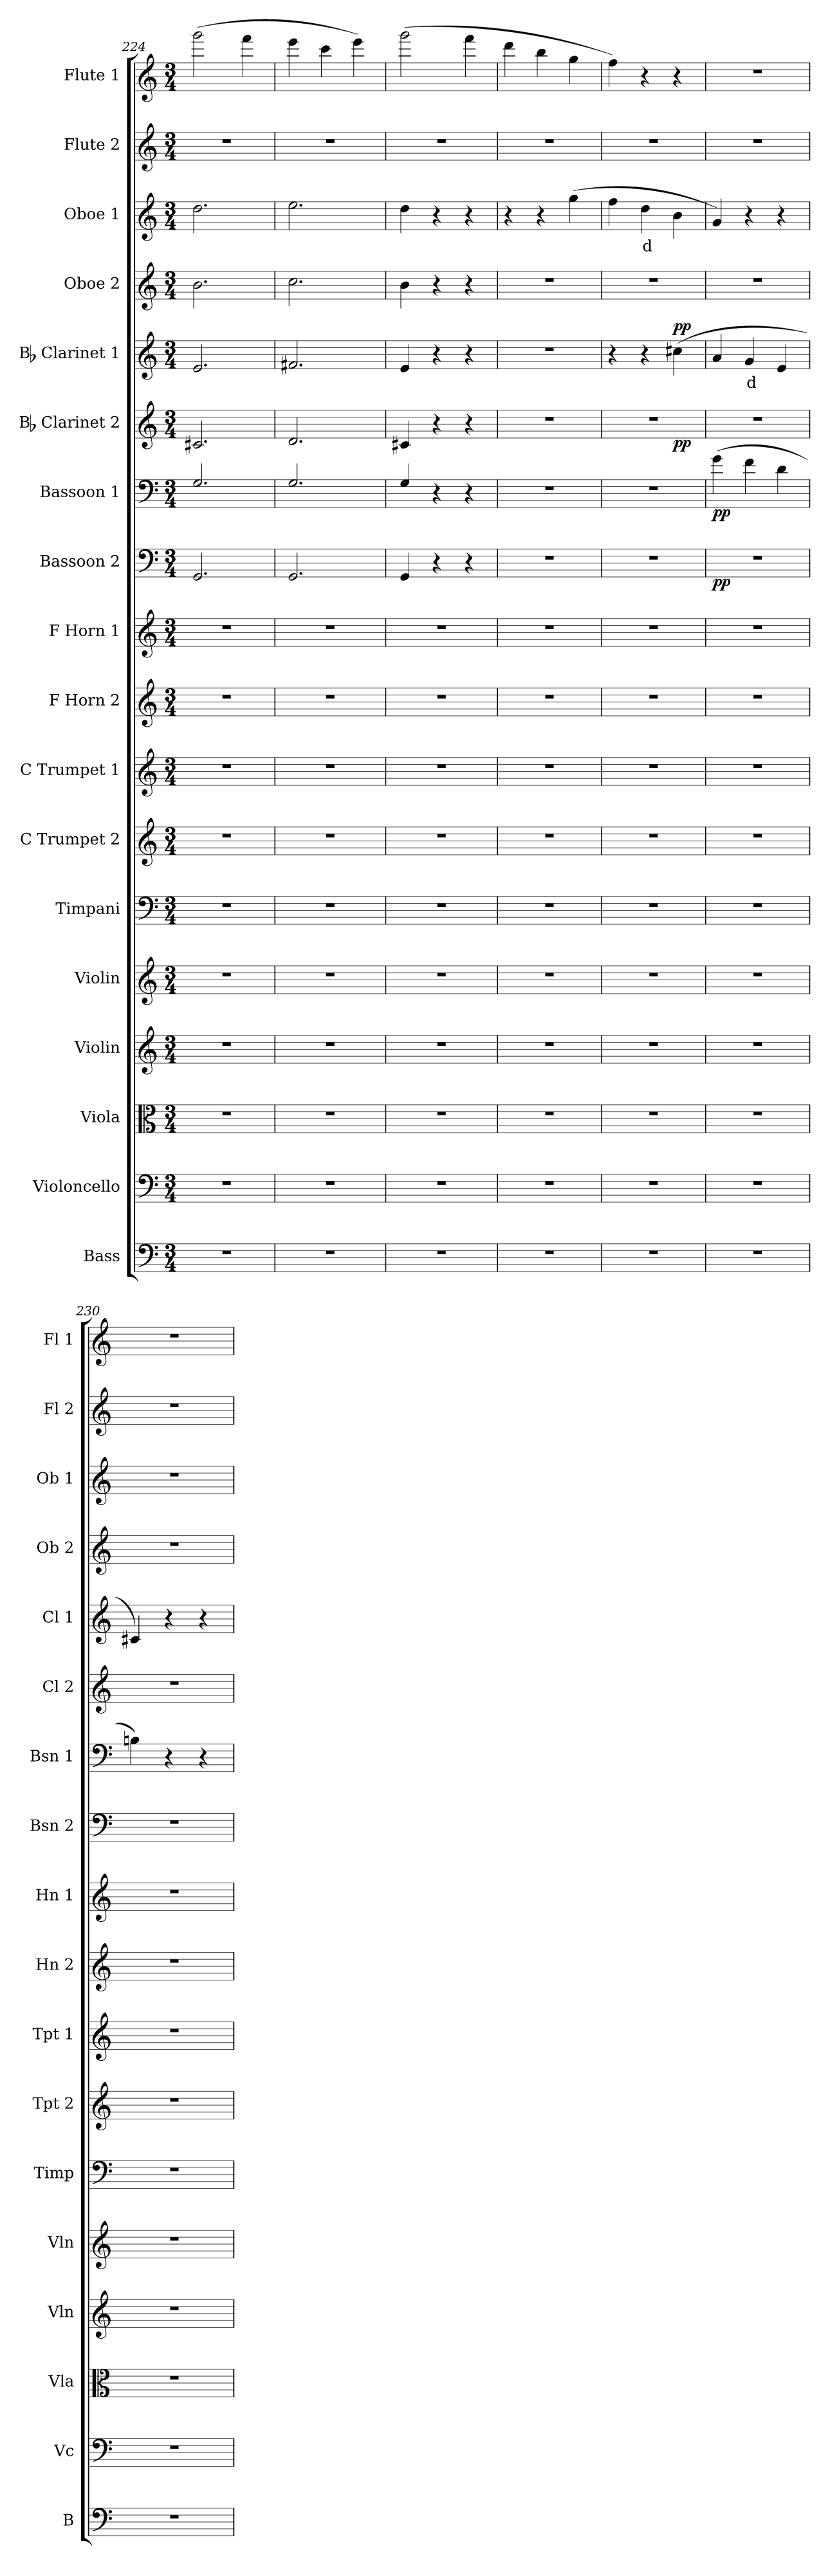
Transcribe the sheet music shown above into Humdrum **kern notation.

**kern	**kern	**kern	**kern	**kern	**kern	**kern	**kern	**kern	**kern	**kern	**dynam	**kern	**dynam	**kern	**dynam	**kern	**text	**dynam	**kern	**kern	**text	**kern	**kern
*part18	*part17	*part16	*part15	*part14	*part13	*part12	*part11	*part10	*part9	*part8	*part8	*part7	*part7	*part6	*part6	*part5	*part5	*part5	*part4	*part3	*part3	*part2	*part1
*staff18	*staff17	*staff16	*staff15	*staff14	*staff13	*staff12	*staff11	*staff10	*staff9	*staff8	*staff8	*staff7	*staff7	*staff6	*staff6	*staff5	*staff5	*staff5	*staff4	*staff3	*staff3	*staff2	*staff1
*I"Bass	*I"Violoncello	*I"Viola	*I"Violin	*I"Violin	*I"Timpani	*I"C Trumpet 2	*I"C Trumpet 1	*I"F Horn 2	*I"F Horn 1	*I"Bassoon 2	*	*I"Bassoon 1	*	*I"Bb Clarinet 2	*	*I"Bb Clarinet 1	*	*	*I"Oboe 2	*I"Oboe 1	*	*I"Flute 2	*I"Flute 1
*I'B	*I'Vc	*I'Vla	*I'Vln	*I'Vln	*I'Timp	*I'Tpt 2	*I'Tpt 1	*I'Hn 2	*I'Hn 1	*I'Bsn 2	*	*I'Bsn 1	*	*I'Cl 2	*	*I'Cl 1	*	*	*I'Ob 2	*I'Ob 1	*	*I'Fl 2	*I'Fl 1
*clefF4	*clefF4	*clefC3	*clefG2	*clefG2	*clefF4	*clefG2	*clefG2	*clefG2	*clefG2	*clefF4	*	*clefF4	*	*clefG2	*	*clefG2	*	*	*clefG2	*clefG2	*	*clefG2	*clefG2
*ITrd7c12	*	*	*	*	*	*	*	*ITrd4c7	*ITrd4c7	*	*	*	*	*ITrd1c2	*	*ITrd1c2	*	*	*	*	*	*	*
*k[]	*k[]	*k[]	*k[]	*k[]	*k[]	*k[]	*k[]	*k[b-]	*k[b-]	*k[]	*	*k[]	*	*k[b-e-]	*	*k[b-e-]	*	*	*k[]	*k[]	*	*k[]	*k[]
*M3/4	*M3/4	*M3/4	*M3/4	*M3/4	*M3/4	*M3/4	*M3/4	*M3/4	*M3/4	*M3/4	*	*M3/4	*	*M3/4	*	*M3/4	*	*	*M3/4	*M3/4	*	*M3/4	*M3/4
=224	=224	=224	=224	=224	=224	=224	=224	=224	=224	=224	=224	=224	=224	=224	=224	=224	=224	=224	=224	=224	=224	=224	=224
2.r	2.r	2.r	2.r	2.r	2.r	2.r	2.r	2.r	2.r	2.GG/	.	2.G/	.	2.Bn/	.	2.d/	.	.	2.b\	2.dd\	.	2.r	(2ggg
.	.	.	.	.	.	.	.	.	.	.	.	.	.	.	.	.	.	.	.	.	.	.	4fff
=225	=225	=225	=225	=225	=225	=225	=225	=225	=225	=225	=225	=225	=225	=225	=225	=225	=225	=225	=225	=225	=225	=225	=225
2.r	2.r	2.r	2.r	2.r	2.r	2.r	2.r	2.r	2.r	2.GG/	.	2.G/	.	2.c/	.	2.en/	.	.	2.cc\	2.ee\	.	2.r	4eee
.	.	.	.	.	.	.	.	.	.	.	.	.	.	.	.	.	.	.	.	.	.	.	4ccc
.	.	.	.	.	.	.	.	.	.	.	.	.	.	.	.	.	.	.	.	.	.	.	4eee)
=226	=226	=226	=226	=226	=226	=226	=226	=226	=226	=226	=226	=226	=226	=226	=226	=226	=226	=226	=226	=226	=226	=226	=226
2.r	2.r	2.r	2.r	2.r	2.r	2.r	2.r	2.r	2.r	4GG/	.	4G/	.	4Bn/	.	4d/	.	.	4b\	4dd\	.	2.r	(2ggg
.	.	.	.	.	.	.	.	.	.	4r	.	4r	.	4r	.	4r	.	.	4r	4r	.	.	.
.	.	.	.	.	.	.	.	.	.	4r	.	4r	.	4r	.	4r	.	.	4r	4r	.	.	4fff
=227	=227	=227	=227	=227	=227	=227	=227	=227	=227	=227	=227	=227	=227	=227	=227	=227	=227	=227	=227	=227	=227	=227	=227
2.r	2.r	2.r	2.r	2.r	2.r	2.r	2.r	2.r	2.r	2.r	.	2.r	.	2.r	.	2.r	.	.	2.r	4r	.	2.r	4ddd
.	.	.	.	.	.	.	.	.	.	.	.	.	.	.	.	.	.	.	.	4r	.	.	4bb
.	.	.	.	.	.	.	.	.	.	.	.	.	.	.	.	.	.	.	.	(4gg	.	.	4gg
=228	=228	=228	=228	=228	=228	=228	=228	=228	=228	=228	=228	=228	=228	=228	=228	=228	=228	=228	=228	=228	=228	=228	=228
*	*	*	*	*	*	*	*	*	*	*	*	*	*	*^	*	*	*	*	*	*	*	*	*
2.r	2.r	2.r	2.r	2.r	2.r	2.r	2.r	2.r	2.r	2.r	.	2.r	.	2.r	2ryy	.	4r	.	.	2.r	4ff	.	2.r	4ff)
!	!	!	!	!	!	!	!	!	!	!	!	!	!	!	!	!	!	!	!	!	!	!LO:LY:b	!	!
.	.	.	.	.	.	.	.	.	.	.	.	.	.	.	.	.	4r	.	.	.	4dd	d	.	4r
!	!	!	!	!	!	!	!	!	!	!	!	!	!	!	!	!LO:DY:b	!	!	!LO:DY:b	!	!	!	!	!
.	.	.	.	.	.	.	.	.	.	.	.	.	.	.	4ryy	pp	(4bn	.	pp	.	4b	.	.	4r
=229	=229	=229	=229	=229	=229	=229	=229	=229	=229	=229	=229	=229	=229	=229	=229	=229	=229	=229	=229	=229	=229	=229	=229	=229
!	!	!	!	!	!	!	!	!	!	!	!LO:DY:b	!	!LO:DY:b	!	!	!	!	!	!	!	!	!	!	!
*	*	*	*	*	*	*	*	*	*	*	*	*	*	*v	*v	*	*	*	*	*	*	*	*	*
2.r	2.r	2.r	2.r	2.r	2.r	2.r	2.r	2.r	2.r	2.r	pp	(4g	pp	2.r	.	4g	.	.	2.r	4g)	.	2.r	2.r
!	!	!	!	!	!	!	!	!	!	!	!	!	!	!	!	!	!LO:LY:b	!	!	!	!	!	!
.	.	.	.	.	.	.	.	.	.	.	.	4f	.	.	.	4f	d	.	.	4r	.	.	.
.	.	.	.	.	.	.	.	.	.	.	.	4d	.	.	.	4d	.	.	.	4r	.	.	.
=230	=230	=230	=230	=230	=230	=230	=230	=230	=230	=230	=230	=230	=230	=230	=230	=230	=230	=230	=230	=230	=230	=230	=230
2.r	2.r	2.r	2.r	2.r	2.r	2.r	2.r	2.r	2.r	2.r	.	4Bn)	.	2.r	.	4Bn)	.	.	2.r	2.r	.	2.r	2.r
.	.	.	.	.	.	.	.	.	.	.	.	4r	.	.	.	4r	.	.	.	.	.	.	.
.	.	.	.	.	.	.	.	.	.	.	.	4r	.	.	.	4r	.	.	.	.	.	.	.
=	=	=	=	=	=	=	=	=	=	=	=	=	=	=	=	=	=	=	=	=	=	=	=
*-	*-	*-	*-	*-	*-	*-	*-	*-	*-	*-	*-	*-	*-	*-	*-	*-	*-	*-	*-	*-	*-	*-	*-
